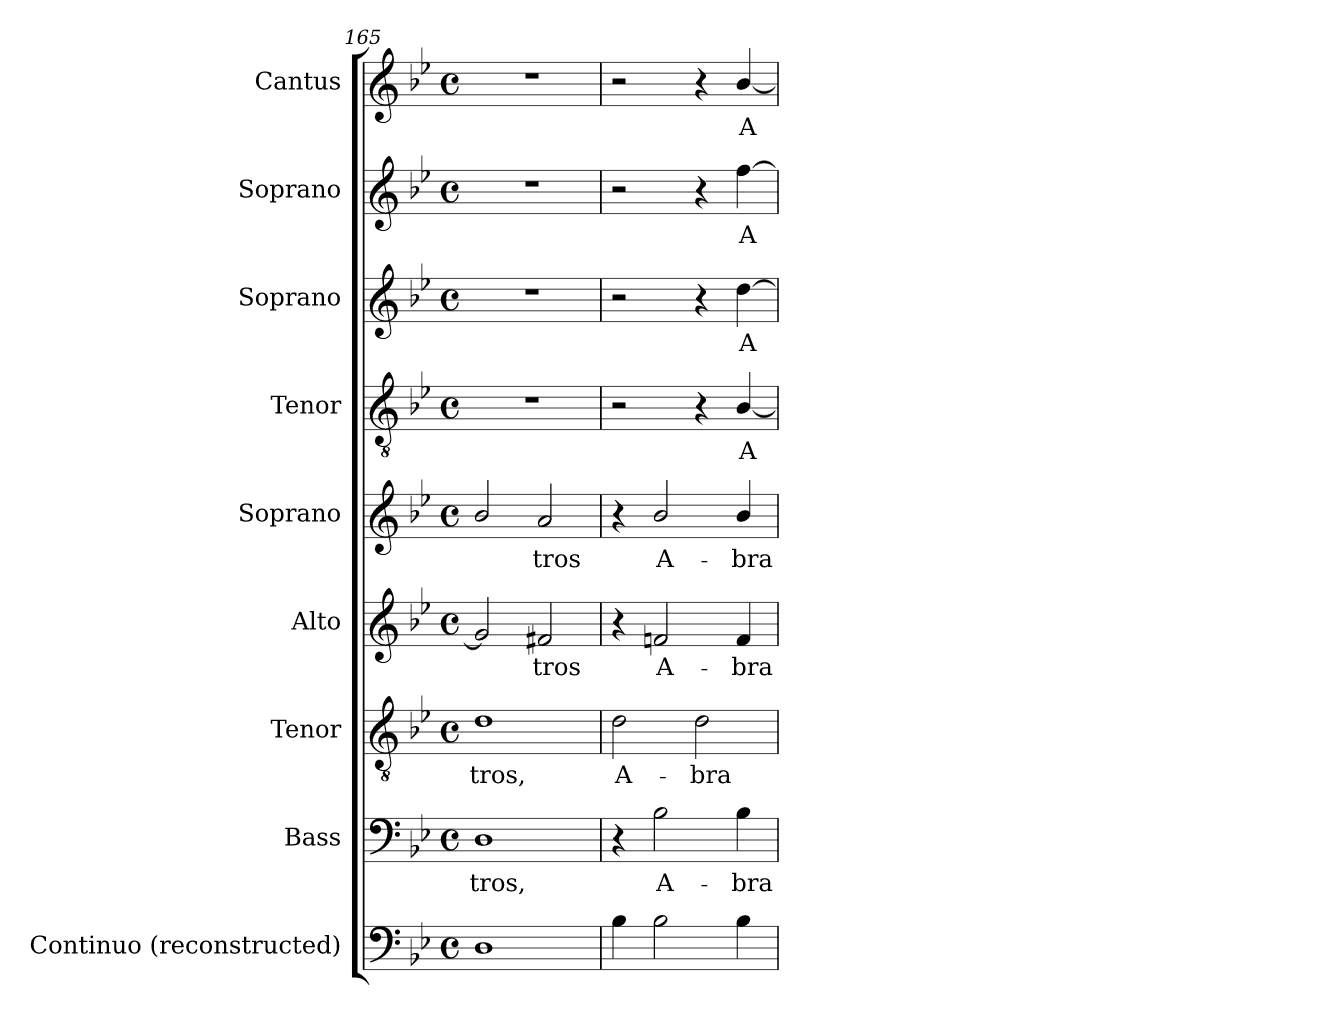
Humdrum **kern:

**kern	**kern	**text	**kern	**text	**kern	**text	**kern	**text	**kern	**text	**kern	**text	**kern	**text	**kern	**text
*part9	*part8	*part8	*part7	*part7	*part6	*part6	*part5	*part5	*part4	*part4	*part3	*part3	*part2	*part2	*part1	*part1
*staff9	*staff8	*staff8	*staff7	*staff7	*staff6	*staff6	*staff5	*staff5	*staff4	*staff4	*staff3	*staff3	*staff2	*staff2	*staff1	*staff1
*I"Continuo (reconstructed)	*I"Bass	*	*I"Tenor	*	*I"Alto	*	*I"Soprano	*	*I"Tenor	*	*I"Soprano	*	*I"Soprano	*	*I"Cantus	*
*I'Cont.	*I'B.	*	*I'T.	*	*I'A.	*	*I'S.	*	*I'T.	*	*I'S.	*	*I'S.	*	*	*
*clefF4	*clefF4	*	*clefGv2	*	*clefG2	*	*clefG2	*	*clefGv2	*	*clefG2	*	*clefG2	*	*clefG2	*
*	*	*	*ITrd7c12	*	*	*	*	*	*ITrd7c12	*	*	*	*	*	*	*
*k[b-e-]	*k[b-e-]	*	*k[b-e-]	*	*k[b-e-]	*	*k[b-e-]	*	*k[b-e-]	*	*k[b-e-]	*	*k[b-e-]	*	*k[b-e-]	*
*g:	*g:	*	*g:	*	*g:	*	*g:	*	*g:	*	*g:	*	*g:	*	*g:	*
*M4/4	*M4/4	*	*M4/4	*	*M4/4	*	*M4/4	*	*M4/4	*	*M4/4	*	*M4/4	*	*M4/4	*
*met(c)	*met(c)	*	*met(c)	*	*met(c)	*	*met(c)	*	*met(c)	*	*met(c)	*	*met(c)	*	*met(c)	*
=165	=165	=165	=165	=165	=165	=165	=165	=165	=165	=165	=165	=165	=165	=165	=165	=165
!	!	!LO:LY:b:color=#000000	!	!	!	!	!	!	!	!	!	!	!	!	!	!
!	!	!	!	!LO:LY:b:color=#000000	!	!	!	!	!	!	!	!	!	!	!	!
1Di	1Di	-tros,	1Di	-tros,	2gi/]	.	2b-i/	.	1r	.	1r	.	1r	.	1r	.
!	!	!	!	!	!	!LO:LY:b:color=#000000	!	!	!	!	!	!	!	!	!	!
!	!	!	!	!	!	!	!	!LO:LY:b:color=#000000	!	!	!	!	!	!	!	!
.	.	.	.	.	2f#Xi/	-tros	2ai/	-tros	.	.	.	.	.	.	.	.
=166	=166	=166	=166	=166	=166	=166	=166	=166	=166	=166	=166	=166	=166	=166	=166	=166
!	!	!	!	!LO:LY:b:color=#000000	!	!	!	!	!	!	!	!	!	!	!	!
4B-i\	4r	.	2Di\	A-	4r	.	4r	.	2r	.	2r	.	2r	.	2r	.
!	!	!LO:LY:b:color=#000000	!	!	!	!	!	!	!	!	!	!	!	!	!	!
!	!	!	!	!	!	!LO:LY:b:color=#000000	!	!	!	!	!	!	!	!	!	!
!	!	!	!	!	!	!	!	!LO:LY:b:color=#000000	!	!	!	!	!	!	!	!
2B-i\	2B-i\	A-	.	.	2fni/	A-	2b-i/	A-	.	.	.	.	.	.	.	.
!	!	!	!	!LO:LY:b:color=#000000	!	!	!	!	!	!	!	!	!	!	!	!
.	.	.	2Di\	-bra-	.	.	.	.	4r	.	4r	.	4r	.	4r	.
!	!	!LO:LY:b:color=#000000	!	!	!	!	!	!	!	!	!	!	!	!	!	!
!	!	!	!	!	!	!LO:LY:b:color=#000000	!	!	!	!	!	!	!	!	!	!
!	!	!	!	!	!	!	!	!LO:LY:b:color=#000000	!	!	!	!	!	!	!	!
!	!	!	!	!	!	!	!	!	!	!LO:LY:b:color=#000000	!	!	!	!	!	!
!	!	!	!	!	!	!	!	!	!	!	!	!LO:LY:b:color=#000000	!	!	!	!
!	!	!	!	!	!	!	!	!	!	!	!	!	!	!LO:LY:b:color=#000000	!	!
!	!	!	!	!	!	!	!	!	!	!	!	!	!	!	!	!LO:LY:b:color=#000000
4B-i\	4B-i\	-bra-	.	.	4fi/	-bra-	4b-i/	-bra-	[4BB-i/	A-	[4ddi\	A-	[4ffi\	A-	[4b-i/	A-
=	=	=	=	=	=	=	=	=	=	=	=	=	=	=	=	=
*-	*-	*-	*-	*-	*-	*-	*-	*-	*-	*-	*-	*-	*-	*-	*-	*-
